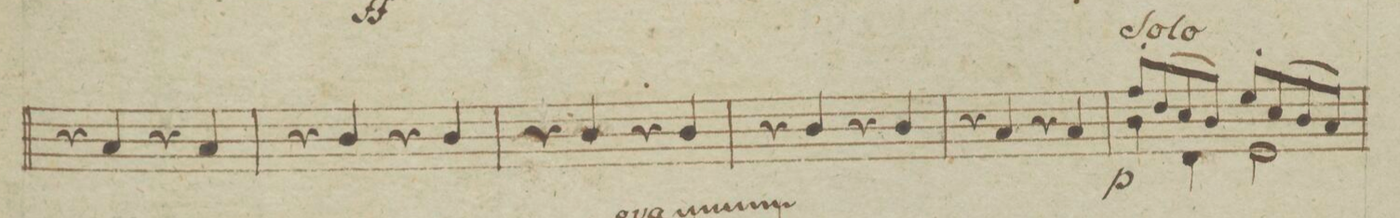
**kern	**dynam
*I"Violino Primo	*
*clefG2	*
*k[b-e-]	*
*met(c|)	*
*M2/2	*
4r	.
4a/	.
4r	.
4a/	.
=110	=110
4r	.
4b-/	.
4r	.
4b-/	.
=111	=111
4r	.
4b-/	.
4r	.
4b-/	.
=112	=112
4r	.
4b-/	.
4r	.
4b-/	.
=113	=113
4r	.
4a/	.
4r	.
4a/	.
=114	=114
*^	*
8ff'/L	4b-\	p
(8dd/	.	.
8cc/	4d\	.
8b-/J)	.	.
8ee-'/L	2e-\	.
(8cc/	.	.
8b-/	.	.
8a/J)	.	.
=115	=115	=115
*-	*-	*-
